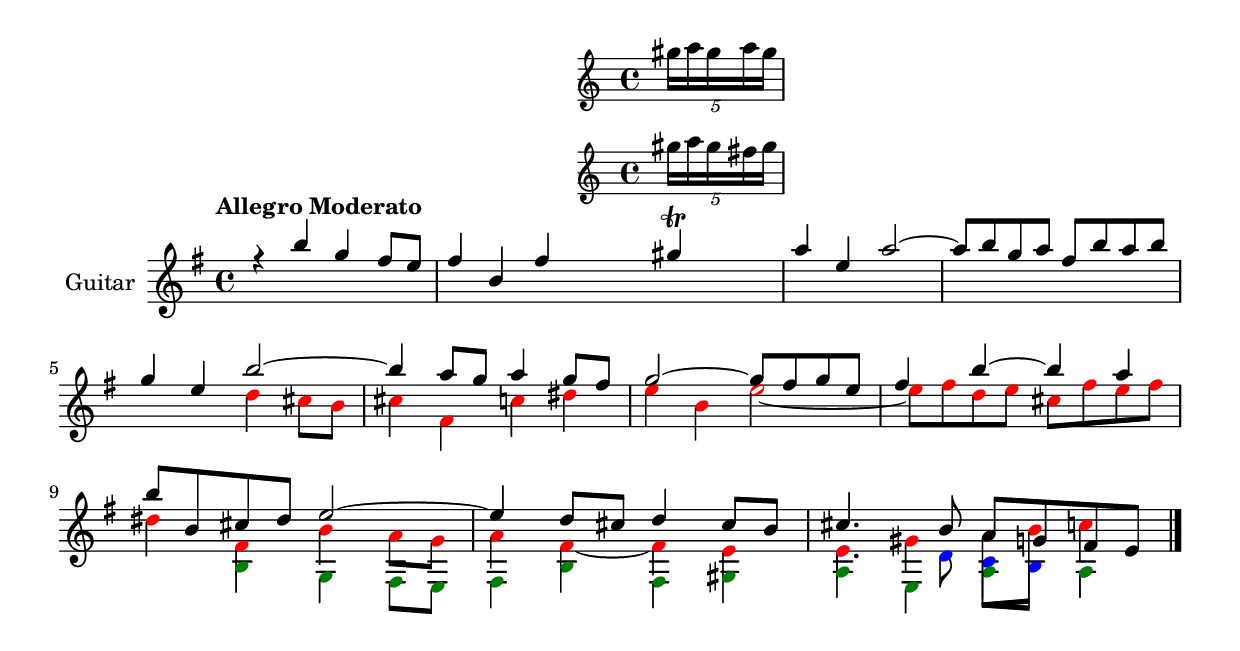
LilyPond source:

\version "2.24.0"
\language "italiano"

aaa = \relative do'' {
    \voiceOne
    \key mi \minor
    %1
    r4                 si'                  sol                 fad8      mi       |
    %2
    fad4               si,                  fad'
    <<
      sold \trill
      \new Staff \with {
        alignAboveContext = "main"
      } \tuplet 5/4 { sold16 la sold la sold }
      \new Staff \with {
        alignAboveContext = "main"
      } \tuplet 5/4 { sold16 la sold fad sold }
    >>                                                                             |
    %3
    la4                mi                   la2~                                   |
    %4
    la8      si        sol        la        fad        si       la        si       |
    \break
    %5
    sol4               mi                   si'2~                                  |
    %6
    si4                la8        sol       la4                 sol8      fad      |
    %7
    sol2~                                   sol8       fad      sol       mi       |
    %8
    fad4               si~                  si                  la                 |
    \break
    %9
    si8      si,       dod        red       mi2~                                   |
    %10
    mi4                re8        dod       re4                 dod8      si       |
    %11
    dod4.                         si8       la         sol      fad       mi       |
}

bbb = \relative do'' {
    \voiceTwo
    \override NoteHead.color = #red
    \key mi \minor
    %1
    s1                                                                             |
    %2
    s1                                                                             |
    %3
    s1                                                                             |
    %4
    s1                                                                             |
    %5
    s2                                      re4                 dod8      si       |
    %6
    dod4               fad,                 do'                 red                |
    %7
    mi                 si                   mi2~                                   |
    %8
    mi8      fad       re         mi        dod        fad      mi        fad      |
    %9
    red4               fad,                 si                  la8       sol      |
    %10
    la4                fad4~                fad                 mi                 |
    %11
    mi                 sold~                la8        si       do4                |
}

ccc = \relative do' {
    \voiceThree
    \override NoteHead.color = #darkgreen
    \shiftOff
    \key mi \minor
    \stemDown
    %1
    s1                                                                             |
    %2
    s1                                                                             |
    %3
    s1                                                                             |
    %4
    s1                                                                             |
    %5
    s1                                                                             |
    %6
    s1                                                                             |
    %7
    s1                                                                             |
    %8
    s1                                                                             |
    %9
    s4                si                     sol                fad8       mi      |
    %10
    fad4              si                     fad                sold               |
    %11
    la                mi                     la                 la                 |
}

ddd = \relative do' {
    \voiceFour
    \override NoteHead.color = #blue
    \shiftOff
    \key mi \minor
    \stemDown
    %1
    s1                                                                             |
    %2
    s1                                                                             |
    %3
    s1                                                                             |
    %4
    s1                                                                             |
    %5
    s1                                                                             |
    %6
    s1                                                                             |
    %7
    s1                                                                             |
    %8
    s1                                                                             |
    %9
    s1                                                                             |
    %10
    s1                                                                             |
    %11
    mi4.                          re8         do         si       la4              |
}

allegro_moderato = {
  <<
  \aaa
  \new Voice \bbb
  \new Voice \ccc
  \new Voice \ddd
  >>
}

\book {
  \header {
    title = ""
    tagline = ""
  }
  \score {
    <<
      \new Staff = "main" \with {
        instrumentName = "Guitar"
        \consists Merge_rests_engraver
      } \relative {
        \tempo \markup "Allegro Moderato"
        \allegro_moderato
        \bar "|."
      }
    >>
  }
}
